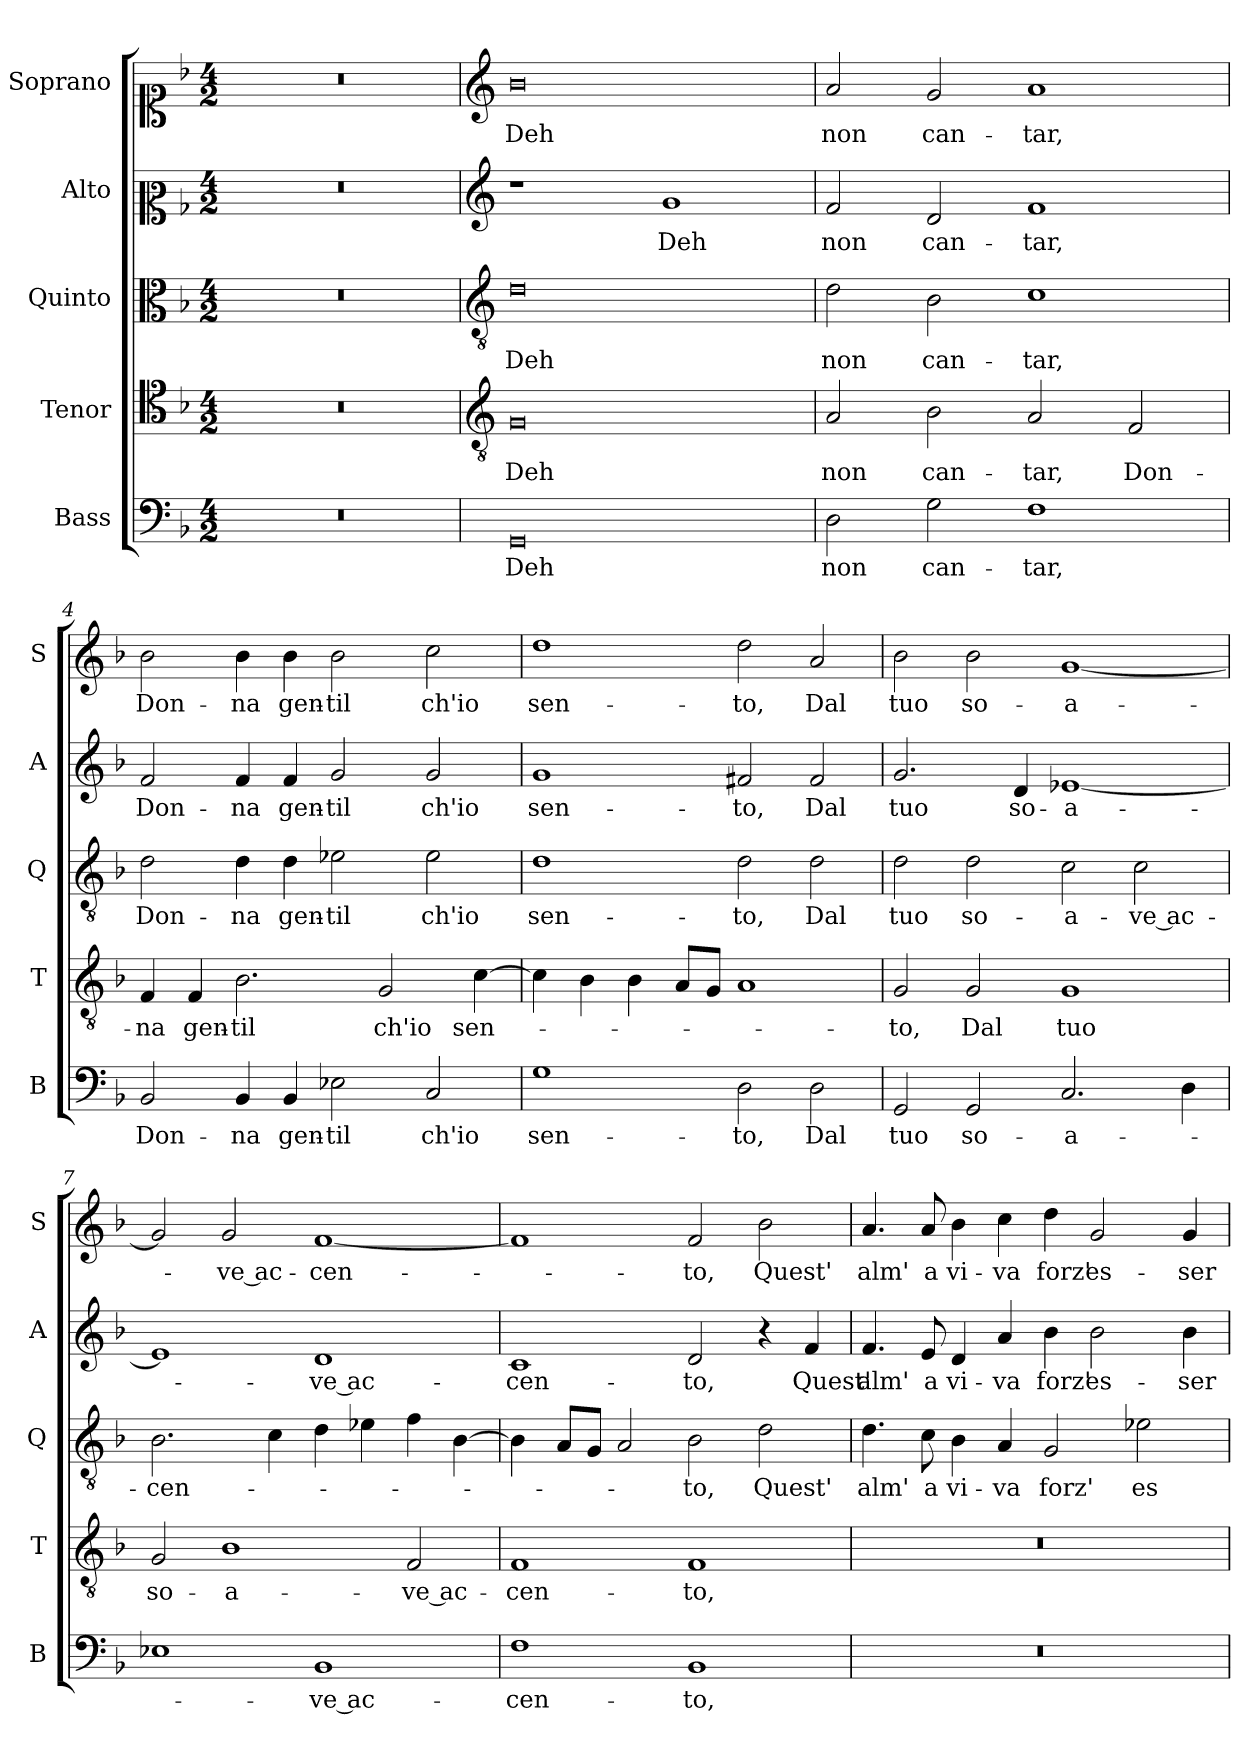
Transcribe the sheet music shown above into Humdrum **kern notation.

**kern	**text	**kern	**text	**kern	**text	**kern	**text	**kern	**text
*part5	*part5	*part4	*part4	*part3	*part3	*part2	*part2	*part1	*part1
*staff5	*staff5	*staff4	*staff4	*staff3	*staff3	*staff2	*staff2	*staff1	*staff1
*I"Bass	*	*I"Tenor	*	*I"Quinto	*	*I"Alto	*	*I"Soprano	*
*I'B	*	*I'T	*	*I'Q	*	*I'A	*	*I'S	*
*clefF4	*	*clefC4	*	*clefC3	*	*clefC2	*	*clefC1	*
*k[b-]	*	*k[b-]	*	*k[b-]	*	*k[b-]	*	*k[b-]	*
*F:	*	*F:	*	*F:	*	*F:	*	*F:	*
*M4/2	*	*M4/2	*	*M4/2	*	*M4/2	*	*M4/2	*
=1	=1	=1	=1	=1	=1	=1	=1	=1	=1
0r	.	0r	.	0r	.	0r	.	0r	.
=2	=2	=2	=2	=2	=2	=2	=2	=2	=2
*	*	*clefGv2	*	*clefGv2	*	*clefG2	*	*clefG2	*
!	!LO:LY:b	!	!LO:LY:b	!	!LO:LY:b	!	!	!	!LO:LY:b
0GG	Deh	0G	Deh	0d	Deh	1r	.	0b-	Deh
!	!	!	!	!	!	!	!LO:LY:b	!	!
.	.	.	.	.	.	1g	Deh	.	.
=3	=3	=3	=3	=3	=3	=3	=3	=3	=3
!	!LO:LY:b	!	!LO:LY:b	!	!LO:LY:b	!	!LO:LY:b	!	!LO:LY:b
2D\	non	2A/	non	2d\	non	2f/	non	2a/	non
!	!LO:LY:b	!	!LO:LY:b	!	!LO:LY:b	!	!LO:LY:b	!	!LO:LY:b
2G\	can-	2B-\	can-	2B-\	can-	2d/	can-	2g/	can-
!	!LO:LY:b	!	!LO:LY:b	!	!LO:LY:b	!	!LO:LY:b	!	!LO:LY:b
1F	-tar,	2A/	-tar,	1c	-tar,	1f	-tar,	1a	-tar,
!	!	!	!LO:LY:b	!	!	!	!	!	!
.	.	2F/	Don-	.	.	.	.	.	.
=4	=4	=4	=4	=4	=4	=4	=4	=4	=4
!	!LO:LY:b	!	!LO:LY:b	!	!LO:LY:b	!	!LO:LY:b	!	!LO:LY:b
2BB-/	Don-	4F/	-na	2d\	Don-	2f/	Don-	2b-\	Don-
!	!	!	!LO:LY:b	!	!	!	!	!	!
.	.	4F/	gen-	.	.	.	.	.	.
!	!LO:LY:b	!	!LO:LY:b	!	!LO:LY:b	!	!LO:LY:b	!	!LO:LY:b
4BB-/	-na	2.B-\	-til	4d\	-na	4f/	-na	4b-\	-na
!	!LO:LY:b	!	!	!	!LO:LY:b	!	!LO:LY:b	!	!LO:LY:b
4BB-/	gen-	.	.	4d\	gen-	4f/	gen-	4b-\	gen-
!	!LO:LY:b	!	!	!	!LO:LY:b	!	!LO:LY:b	!	!LO:LY:b
2E-X\	-til	.	.	2e-X\	-til	2g/	-til	2b-\	-til
!	!	!	!LO:LY:b	!	!	!	!	!	!
.	.	2G/	ch'io	.	.	.	.	.	.
!	!LO:LY:b	!	!	!	!LO:LY:b	!	!LO:LY:b	!	!LO:LY:b
2C/	ch'io	.	.	2e-\	ch'io	2g/	ch'io	2cc\	ch'io
!	!	!	!LO:LY:b	!	!	!	!	!	!
.	.	[4c\	sen-	.	.	.	.	.	.
!!LO:LB:g=z
=5	=5	=5	=5	=5	=5	=5	=5	=5	=5
!	!LO:LY:b	!	!	!	!LO:LY:b	!	!LO:LY:b	!	!LO:LY:b
1G	sen-	4c\]	.	1d	sen-	1g	sen-	1dd	sen-
.	.	4B-\	.	.	.	.	.	.	.
.	.	4B-\	.	.	.	.	.	.	.
.	.	8A/L	.	.	.	.	.	.	.
.	.	8G/J	.	.	.	.	.	.	.
!	!LO:LY:b	!	!	!	!LO:LY:b	!	!LO:LY:b	!	!LO:LY:b
2D\	-to,	1A	.	2d\	-to,	2f#X/	-to,	2dd\	-to,
!	!LO:LY:b	!	!	!	!LO:LY:b	!	!LO:LY:b	!	!LO:LY:b
2D\	Dal	.	.	2d\	Dal	2f#/	Dal	2a/	Dal
=6	=6	=6	=6	=6	=6	=6	=6	=6	=6
!	!LO:LY:b	!	!LO:LY:b	!	!LO:LY:b	!	!LO:LY:b	!	!LO:LY:b
2GG/	tuo	2G/	-to,	2d\	tuo	2.g/	tuo	2b-\	tuo
!	!LO:LY:b	!	!LO:LY:b	!	!LO:LY:b	!	!	!	!LO:LY:b
2GG/	so-	2G/	Dal	2d\	so-	.	.	2b-\	so-
!	!	!	!	!	!	!	!LO:LY:b	!	!
.	.	.	.	.	.	4d/	so-	.	.
!	!LO:LY:b	!	!LO:LY:b	!	!LO:LY:b	!	!LO:LY:b	!	!LO:LY:b
2.C/	-a-	1G	tuo	2c\	-a-	[1e-X	-a-	[1g	-a-
!	!	!	!	!	!LO:LY:b	!	!	!	!
.	.	.	.	2c\	-ve ac-	.	.	.	.
4D\	.	.	.	.	.	.	.	.	.
=7	=7	=7	=7	=7	=7	=7	=7	=7	=7
!	!	!	!LO:LY:b	!	!LO:LY:b	!	!	!	!
1E-X	.	2G/	so-	2.B-\	-cen-	1e-]	.	2g/]	.
!	!	!	!LO:LY:b	!	!	!	!	!	!LO:LY:b
.	.	1B-	-a-	.	.	.	.	2g/	-ve ac-
.	.	.	.	4c\	.	.	.	.	.
!	!LO:LY:b	!	!	!	!	!	!LO:LY:b	!	!LO:LY:b
1BB-	-ve ac-	.	.	4d\	.	1d	-ve ac-	[1f	-cen-
.	.	.	.	4e-X\	.	.	.	.	.
!	!	!	!LO:LY:b	!	!	!	!	!	!
.	.	2F/	-ve ac-	4f\	.	.	.	.	.
.	.	.	.	[4B-\	.	.	.	.	.
!!LO:PB:g=z
=8	=8	=8	=8	=8	=8	=8	=8	=8	=8
!	!LO:LY:b	!	!LO:LY:b	!	!	!	!LO:LY:b	!	!
1F	-cen-	1F	-cen-	4B-\]	.	1c	-cen-	1f]	.
.	.	.	.	8A/L	.	.	.	.	.
.	.	.	.	8G/J	.	.	.	.	.
.	.	.	.	2A/	.	.	.	.	.
!	!LO:LY:b	!	!LO:LY:b	!	!LO:LY:b	!	!LO:LY:b	!	!LO:LY:b
1BB-	-to,	1F	-to,	2B-\	-to,	2d/	-to,	2f/	-to,
!	!	!	!	!	!LO:LY:b	!	!	!	!LO:LY:b
.	.	.	.	2d\	Quest'	4r	.	2b-\	Quest'
!	!	!	!	!	!	!	!LO:LY:b	!	!
.	.	.	.	.	.	4f/	Quest'	.	.
=9	=9	=9	=9	=9	=9	=9	=9	=9	=9
!	!	!	!	!	!LO:LY:b	!	!LO:LY:b	!	!LO:LY:b
0r	.	0r	.	4.d\	alm'	4.f/	alm'	4.a/	alm'
!	!	!	!	!	!LO:LY:b	!	!LO:LY:b	!	!LO:LY:b
.	.	.	.	8c\	a	8e/	a	8a/	a
!	!	!	!	!	!LO:LY:b	!	!LO:LY:b	!	!LO:LY:b
.	.	.	.	4B-\	vi-	4d/	vi-	4b-\	vi-
!	!	!	!	!	!LO:LY:b	!	!LO:LY:b	!	!LO:LY:b
.	.	.	.	4A/	-va	4a/	-va	4cc\	-va
!	!	!	!	!	!LO:LY:b	!	!LO:LY:b	!	!LO:LY:b
.	.	.	.	2G/	forz'	4b-\	forz'	4dd\	forz'
!	!	!	!	!	!	!	!LO:LY:b	!	!LO:LY:b
.	.	.	.	.	.	2b-\	es-	2g/	es-
!	!	!	!	!	!LO:LY:b	!	!	!	!
.	.	.	.	2e-X\	es-	.	.	.	.
!	!	!	!	!	!	!	!LO:LY:b	!	!LO:LY:b
.	.	.	.	.	.	4b-\	-ser	4g/	-ser
=	=	=	=	=	=	=	=	=	=
*-	*-	*-	*-	*-	*-	*-	*-	*-	*-
